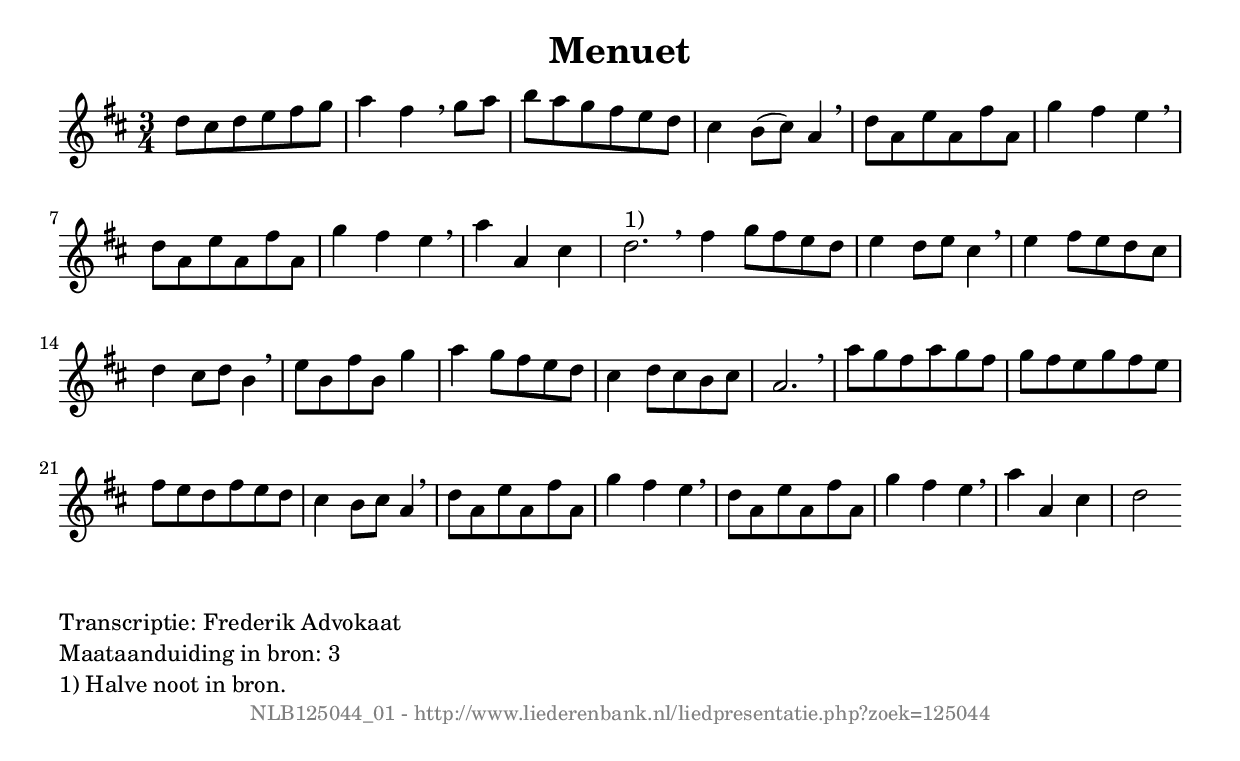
%
% produced by wce2krn 1.64 (7 June 2014)
%
\version"2.16"
#(append! paper-alist '(("long" . (cons (* 210 mm) (* 2000 mm)))))
#(set-default-paper-size "long")
sb = {\breathe}
mBreak = {\breathe }
bBreak = {\breathe }
x = {\once\override NoteHead #'style = #'cross }
gl=\glissando
itime={\override Staff.TimeSignature #'stencil = ##f }
ficta = {\once\set suggestAccidentals = ##t}
fine = {\once\override Score.RehearsalMark #'self-alignment-X = #1 \mark \markup {\italic{Fine}}}
dc = {\once\override Score.RehearsalMark #'self-alignment-X = #1 \mark \markup {\italic{D.C.}}}
dcf = {\once\override Score.RehearsalMark #'self-alignment-X = #1 \mark \markup {\italic{D.C. al Fine}}}
dcc = {\once\override Score.RehearsalMark #'self-alignment-X = #1 \mark \markup {\italic{D.C. al Coda}}}
ds = {\once\override Score.RehearsalMark #'self-alignment-X = #1 \mark \markup {\italic{D.S.}}}
dsf = {\once\override Score.RehearsalMark #'self-alignment-X = #1 \mark \markup {\italic{D.S. al Fine}}}
dsc = {\once\override Score.RehearsalMark #'self-alignment-X = #1 \mark \markup {\italic{D.S. al Coda}}}
pv = {\set Score.repeatCommands = #'((volta "1"))}
sv = {\set Score.repeatCommands = #'((volta "2"))}
tv = {\set Score.repeatCommands = #'((volta "3"))}
qv = {\set Score.repeatCommands = #'((volta "4"))}
xv = {\set Score.repeatCommands = #'((volta #f))}
\header{ tagline = ""
title = "Menuet"
}
\score {{
\key d \major
\relative g'
{
\set melismaBusyProperties = #'()
\time 3/4
\tempo 4=120
\override Score.MetronomeMark #'transparent = ##t
\override Score.RehearsalMark #'break-visibility = #(vector #t #t #f)
d'8 cis d e fis g a4 fis \sb g8 a b a g fis e d cis4 b8( cis) a4 \mBreak \bar "|"
d8 a e' a, fis' a, g'4 fis e \sb d8 a e' a, fis' a, g'4 fis e \sb a a, cis d2.^"1)" \bar ":|:" \bBreak
fis4 g8 fis e d e4 d8 e cis4 \sb e fis8 e d cis d4 cis8 d b4 \mBreak \bar "|"
e8 b fis' b, g'4 a g8 fis e d cis4 d8 cis b cis a2. \mBreak \bar "|"
a'8 g fis a g fis g fis e g fis e fis e d fis e d cis4 b8 cis a4 \mBreak \bar "|"
d8 a e' a, fis' a, g'4 fis e \sb d8 a e' a, fis' a, g'4 fis e \sb a a, cis d2 \bar ":|"
 }}
 \midi { }
 \layout {
            indent = 0.0\cm
}
}
\markup { \wordwrap-string #" 
Transcriptie: Frederik Advokaat

Maataanduiding in bron: 3

1) Halve noot in bron.
"}
\markup { \vspace #0 } \markup { \with-color #grey \fill-line { \center-column { \smaller "NLB125044_01 - http://www.liederenbank.nl/liedpresentatie.php?zoek=125044" } } }
